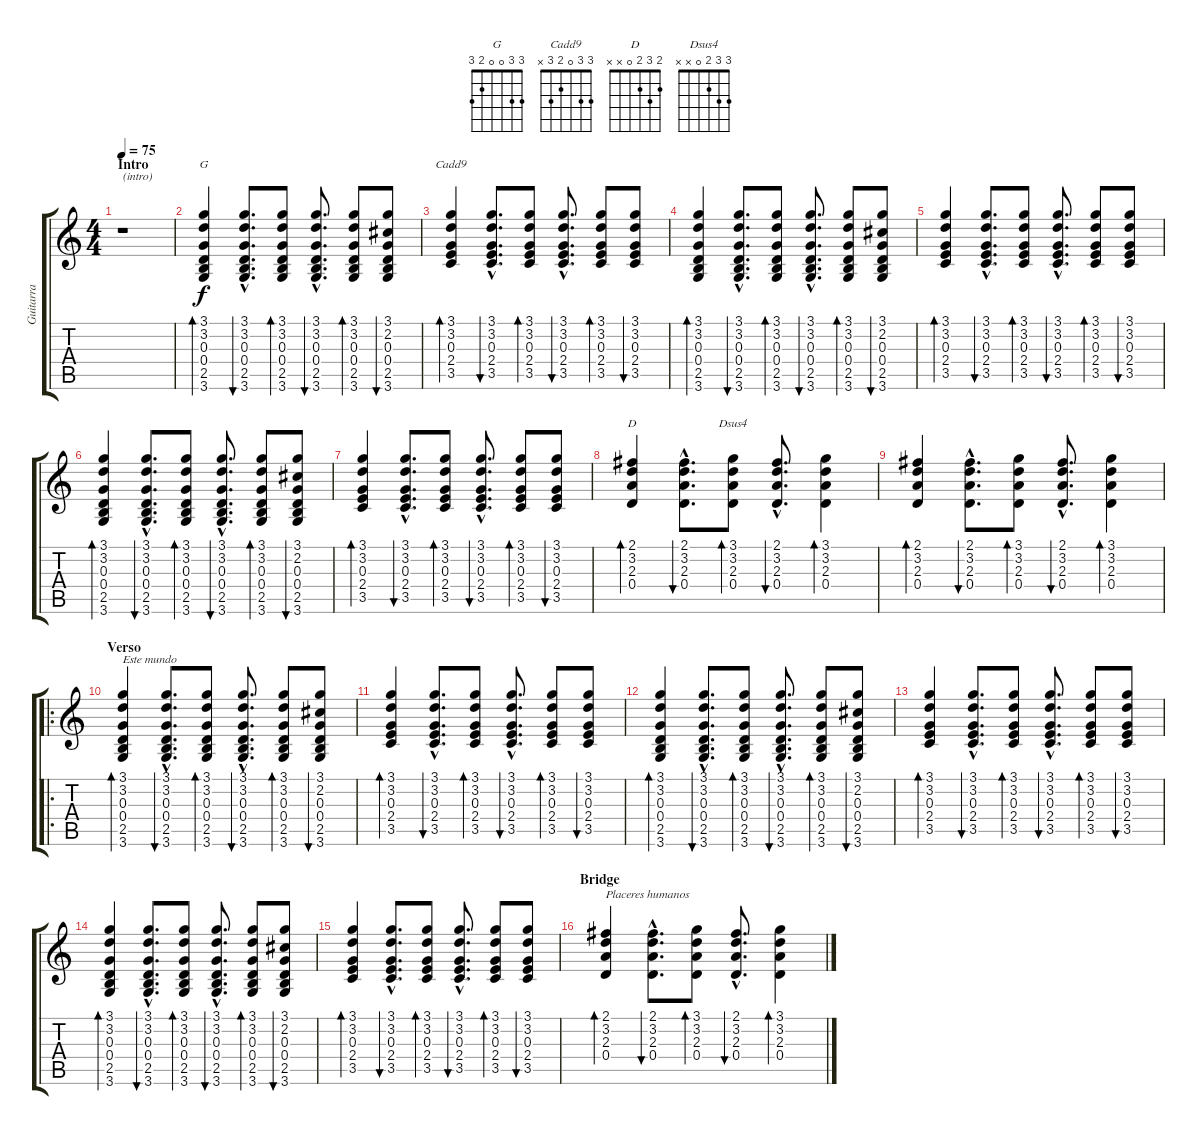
\track ("Guitarra" "Guitarra") {instrument electricguitarclean}
\staff {score tabs}
\tuning (E4 B3 G3 D3 A2 E2) {hide}
\chord ("G" 3 3 0 0 2 3)
\chord ("Cadd9" 3 3 0 2 3 x)
\chord ("D" 2 3 2 0 x x)
\chord ("Dsus4" 3 3 2 0 x x)
\ts (4 4)
\section ("" "Intro")
\tempo 75
\clef g2
\ks c
r.1{txt "(intro)" dy f instrument electricguitarclean} |
(3.1 3.2 0.3 0.4 2.5 3.6).4{bd 30 ch "G"} (3.1{hac} 3.2{hac} 0.3{hac} 0.4{hac} 2.5{hac} 3.6{hac}).8{d bu 30} (3.1 3.2 0.3 0.4 2.5 3.6).8{bd 30} (3.1{hac} 3.2{hac} 0.3{hac} 0.4{hac} 2.5{hac} 3.6{hac}).8{d bu 30} (3.1 3.2 0.3 0.4 2.5 3.6).8{bd 30} (3.1 2.2 0.3 0.4 2.5 3.6).8{bu 30} |
(3.1 3.2 0.3 2.4 3.5).4{bd 30 ch "Cadd9"} (3.1{hac} 3.2{hac} 0.3{hac} 2.4{hac} 3.5{hac}).8{d bu 30} (3.1 3.2 0.3 2.4 3.5).8{bd 30} (3.1{hac} 3.2{hac} 0.3{hac} 2.4{hac} 3.5{hac}).8{d bu 30} (3.1 3.2 0.3 2.4 3.5).8{bd 30} (3.1 3.2 0.3 2.4 3.5).8{bu 30} |
(3.1 3.2 0.3 0.4 2.5 3.6).4{bd 30} (3.1{hac} 3.2{hac} 0.3{hac} 0.4{hac} 2.5{hac} 3.6{hac}).8{d bu 30} (3.1 3.2 0.3 0.4 2.5 3.6).8{bd 30} (3.1{hac} 3.2{hac} 0.3{hac} 0.4{hac} 2.5{hac} 3.6{hac}).8{d bu 30} (3.1 3.2 0.3 0.4 2.5 3.6).8{bd 30} (3.1 2.2 0.3 0.4 2.5 3.6).8{bu 30} |
(3.1 3.2 0.3 2.4 3.5).4{bd 30} (3.1{hac} 3.2{hac} 0.3{hac} 2.4{hac} 3.5{hac}).8{d bu 30} (3.1 3.2 0.3 2.4 3.5).8{bd 30} (3.1{hac} 3.2{hac} 0.3{hac} 2.4{hac} 3.5{hac}).8{d bu 30} (3.1 3.2 0.3 2.4 3.5).8{bd 30} (3.1 3.2 0.3 2.4 3.5).8{bu 30} |
(3.1 3.2 0.3 0.4 2.5 3.6).4{bd 30} (3.1{hac} 3.2{hac} 0.3{hac} 0.4{hac} 2.5{hac} 3.6{hac}).8{d bu 30} (3.1 3.2 0.3 0.4 2.5 3.6).8{bd 30} (3.1{hac} 3.2{hac} 0.3{hac} 0.4{hac} 2.5{hac} 3.6{hac}).8{d bu 30} (3.1 3.2 0.3 0.4 2.5 3.6).8{bd 30} (3.1 2.2 0.3 0.4 2.5 3.6).8{bu 30} |
(3.1 3.2 0.3 2.4 3.5).4{bd 30} (3.1{hac} 3.2{hac} 0.3{hac} 2.4{hac} 3.5{hac}).8{d bu 30} (3.1 3.2 0.3 2.4 3.5).8{bd 30} (3.1{hac} 3.2{hac} 0.3{hac} 2.4{hac} 3.5{hac}).8{d bu 30} (3.1 3.2 0.3 2.4 3.5).8{bd 30} (3.1 3.2 0.3 2.4 3.5).8{bu 30} |
(2.1 3.2 2.3 0.4).4{bd 30 ch "D"} (2.1{hac} 3.2{hac} 2.3{hac} 0.4{hac}).8{d bu 30} (3.1 3.2 2.3 0.4).8{bd 30 ch "Dsus4"} (2.1{hac} 3.2{hac} 2.3{hac} 0.4{hac}).8{d bu 30} (3.1 3.2 2.3 0.4).4{bd 30} |
(2.1 3.2 2.3 0.4).4{bd 30} (2.1{hac} 3.2{hac} 2.3{hac} 0.4{hac}).8{d bu 30} (3.1 3.2 2.3 0.4).8{bd 30} (2.1{hac} 3.2{hac} 2.3{hac} 0.4{hac}).8{d bu 30} (3.1 3.2 2.3 0.4).4{bd 30} |
\ro
\section ("" "Verso")
(3.1 3.2 0.3 0.4 2.5 3.6).4{bd 30 txt "Este mundo"} (3.1{hac} 3.2{hac} 0.3{hac} 0.4{hac} 2.5{hac} 3.6{hac}).8{d bu 30} (3.1 3.2 0.3 0.4 2.5 3.6).8{bd 30} (3.1{hac} 3.2{hac} 0.3{hac} 0.4{hac} 2.5{hac} 3.6{hac}).8{d bu 30} (3.1 3.2 0.3 0.4 2.5 3.6).8{bd 30} (3.1 2.2 0.3 0.4 2.5 3.6).8{bu 30} |
(3.1 3.2 0.3 2.4 3.5).4{bd 30} (3.1{hac} 3.2{hac} 0.3{hac} 2.4{hac} 3.5{hac}).8{d bu 30} (3.1 3.2 0.3 2.4 3.5).8{bd 30} (3.1{hac} 3.2{hac} 0.3{hac} 2.4{hac} 3.5{hac}).8{d bu 30} (3.1 3.2 0.3 2.4 3.5).8{bd 30} (3.1 3.2 0.3 2.4 3.5).8{bu 30} |
(3.1 3.2 0.3 0.4 2.5 3.6).4{bd 30} (3.1{hac} 3.2{hac} 0.3{hac} 0.4{hac} 2.5{hac} 3.6{hac}).8{d bu 30} (3.1 3.2 0.3 0.4 2.5 3.6).8{bd 30} (3.1{hac} 3.2{hac} 0.3{hac} 0.4{hac} 2.5{hac} 3.6{hac}).8{d bu 30} (3.1 3.2 0.3 0.4 2.5 3.6).8{bd 30} (3.1 2.2 0.3 0.4 2.5 3.6).8{bu 30} |
(3.1 3.2 0.3 2.4 3.5).4{bd 30} (3.1{hac} 3.2{hac} 0.3{hac} 2.4{hac} 3.5{hac}).8{d bu 30} (3.1 3.2 0.3 2.4 3.5).8{bd 30} (3.1{hac} 3.2{hac} 0.3{hac} 2.4{hac} 3.5{hac}).8{d bu 30} (3.1 3.2 0.3 2.4 3.5).8{bd 30} (3.1 3.2 0.3 2.4 3.5).8{bu 30} |
(3.1 3.2 0.3 0.4 2.5 3.6).4{bd 30} (3.1{hac} 3.2{hac} 0.3{hac} 0.4{hac} 2.5{hac} 3.6{hac}).8{d bu 30} (3.1 3.2 0.3 0.4 2.5 3.6).8{bd 30} (3.1{hac} 3.2{hac} 0.3{hac} 0.4{hac} 2.5{hac} 3.6{hac}).8{d bu 30} (3.1 3.2 0.3 0.4 2.5 3.6).8{bd 30} (3.1 2.2 0.3 0.4 2.5 3.6).8{bu 30} |
(3.1 3.2 0.3 2.4 3.5).4{bd 30} (3.1{hac} 3.2{hac} 0.3{hac} 2.4{hac} 3.5{hac}).8{d bu 30} (3.1 3.2 0.3 2.4 3.5).8{bd 30} (3.1{hac} 3.2{hac} 0.3{hac} 2.4{hac} 3.5{hac}).8{d bu 30} (3.1 3.2 0.3 2.4 3.5).8{bd 30} (3.1 3.2 0.3 2.4 3.5).8{bu 30} |
\section ("" "Bridge")
(2.1 3.2 2.3 0.4).4{bd 30 txt "Placeres humanos"} (2.1{hac} 3.2{hac} 2.3{hac} 0.4{hac}).8{d bu 30} (3.1 3.2 2.3 0.4).8{bd 30} (2.1{hac} 3.2{hac} 2.3{hac} 0.4{hac}).8{d bu 30} (3.1 3.2 2.3 0.4).4{bd 30}
